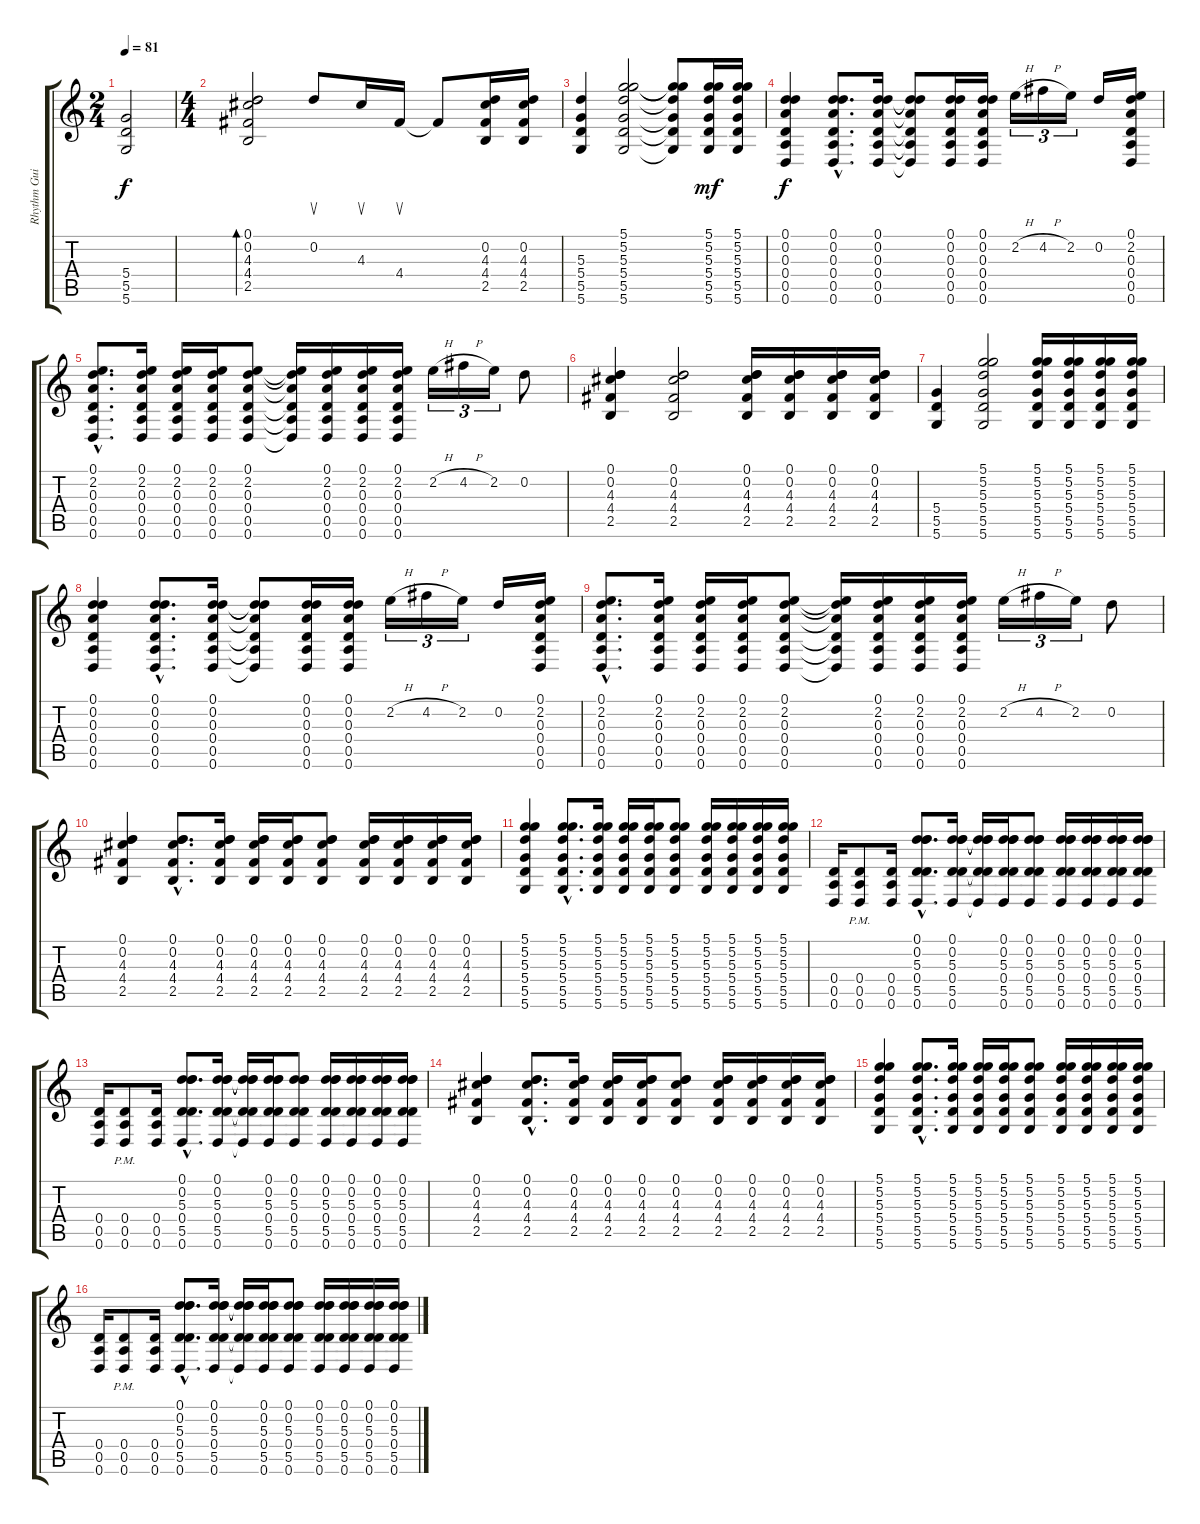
\track ("Rhythm Guitar" "Rhythm Gui") {instrument electricguitarclean}
\staff {score tabs}
\tuning (D4 D4 A3 D3 A2 D2) {hide}
\ts (2 4)
\tempo 81
\clef g2
\ks c
(5.4{t} 5.5{t} 5.6{t}).2{dy f} |
\ts (4 4)
(0.1 0.2 4.3 4.4 2.5).2{bd 120 volume 13 instrument electricguitarclean} 0.2.8{su} 4.3.16{su} 4.4.16{su} 4.4{t}.8 (0.2 4.3 4.4 2.5).16 (0.2 4.3 4.4 2.5).16 |
(5.3 5.4 5.5 5.6).4 (5.1 5.2 5.3 5.4 5.5 5.6).2 (5.1{t} 5.2{t} 5.3{t} 5.4{t} 5.5{t} 5.6{t}).8 (5.1 5.2 5.3 5.4 5.5 5.6).16{dy mf} (5.1 5.2 5.3 5.4 5.5 5.6).16 |
(0.1 0.2 0.3 0.4 0.5 0.6).4{dy f} (0.1{hac} 0.2{hac} 0.3{hac} 0.4{hac} 0.5{hac} 0.6{hac}).8{d} (0.1 0.2 0.3 0.4 0.5 0.6).16 (0.1{t} 0.2{t} 0.3{t} 0.4{t} 0.5{t} 0.6{t}).8 (0.1 0.2 0.3 0.4 0.5 0.6).16 (0.1 0.2 0.3 0.4 0.5 0.6).16 2.2{h}.16{tu (3 2)} 4.2{h}.16{tu (3 2)} 2.2.16{tu (3 2)} 0.2.16 (0.1 2.2 0.3 0.4 0.5 0.6).16 |
(0.1{hac} 2.2{hac} 0.3{hac} 0.4{hac} 0.5{hac} 0.6{hac}).8{d} (0.1 2.2 0.3 0.4 0.5 0.6).16 (0.1 2.2 0.3 0.4 0.5 0.6).16 (0.1 2.2 0.3 0.4 0.5 0.6).16 (0.1 2.2 0.3 0.4 0.5 0.6).8 (0.1{t} 2.2{t} 0.3{t} 0.4{t} 0.5{t} 0.6{t}).16 (0.1 2.2 0.3 0.4 0.5 0.6).16 (0.1 2.2 0.3 0.4 0.5 0.6).16 (0.1 2.2 0.3 0.4 0.5 0.6).16 2.2{h}.16{tu (3 2)} 4.2{h}.16{tu (3 2)} 2.2.16{tu (3 2)} 0.2.8 |
(0.1 0.2 4.3 4.4 2.5).4 (0.1 0.2 4.3 4.4 2.5).2 (0.1 0.2 4.3 4.4 2.5).16 (0.1 0.2 4.3 4.4 2.5).16 (0.1 0.2 4.3 4.4 2.5).16 (0.1 0.2 4.3 4.4 2.5).16 |
(5.4 5.5 5.6).4 (5.1 5.2 5.3 5.4 5.5 5.6).2 (5.1 5.2 5.3 5.4 5.5 5.6).16 (5.1 5.2 5.3 5.4 5.5 5.6).16 (5.1 5.2 5.3 5.4 5.5 5.6).16 (5.1 5.2 5.3 5.4 5.5 5.6).16 |
(0.1 0.2 0.3 0.4 0.5 0.6).4 (0.1{hac} 0.2{hac} 0.3{hac} 0.4{hac} 0.5{hac} 0.6{hac}).8{d} (0.1 0.2 0.3 0.4 0.5 0.6).16 (0.1{t} 0.2{t} 0.3{t} 0.4{t} 0.5{t} 0.6{t}).8 (0.1 0.2 0.3 0.4 0.5 0.6).16 (0.1 0.2 0.3 0.4 0.5 0.6).16 2.2{h}.16{tu (3 2)} 4.2{h}.16{tu (3 2)} 2.2.16{tu (3 2)} 0.2.16 (0.1 2.2 0.3 0.4 0.5 0.6).16 |
(0.1{hac} 2.2{hac} 0.3{hac} 0.4{hac} 0.5{hac} 0.6{hac}).8{d} (0.1 2.2 0.3 0.4 0.5 0.6).16 (0.1 2.2 0.3 0.4 0.5 0.6).16 (0.1 2.2 0.3 0.4 0.5 0.6).16 (0.1 2.2 0.3 0.4 0.5 0.6).8 (0.1{t} 2.2{t} 0.3{t} 0.4{t} 0.5{t} 0.6{t}).16 (0.1 2.2 0.3 0.4 0.5 0.6).16 (0.1 2.2 0.3 0.4 0.5 0.6).16 (0.1 2.2 0.3 0.4 0.5 0.6).16 2.2{h}.16{tu (3 2)} 4.2{h}.16{tu (3 2)} 2.2.16{tu (3 2)} 0.2.8 |
(0.1 0.2 4.3 4.4 2.5).4{instrument distortionguitar} (0.1{hac} 0.2{hac} 4.3{hac} 4.4{hac} 2.5{hac}).8{d} (0.1 0.2 4.3 4.4 2.5).16 (0.1 0.2 4.3 4.4 2.5).16 (0.1 0.2 4.3 4.4 2.5).16 (0.1 0.2 4.3 4.4 2.5).8 (0.1 0.2 4.3 4.4 2.5).16 (0.1 0.2 4.3 4.4 2.5).16 (0.1 0.2 4.3 4.4 2.5).16 (0.1 0.2 4.3 4.4 2.5).16 |
(5.1 5.2 5.3 5.4 5.5 5.6).4 (5.1{hac} 5.2{hac} 5.3{hac} 5.4{hac} 5.5{hac} 5.6{hac}).8{d} (5.1 5.2 5.3 5.4 5.5 5.6).16 (5.1 5.2 5.3 5.4 5.5 5.6).16 (5.1 5.2 5.3 5.4 5.5 5.6).16 (5.1 5.2 5.3 5.4 5.5 5.6).8 (5.1 5.2 5.3 5.4 5.5 5.6).16 (5.1 5.2 5.3 5.4 5.5 5.6).16 (5.1 5.2 5.3 5.4 5.5 5.6).16 (5.1 5.2 5.3 5.4 5.5 5.6).16 |
(0.4 0.5 0.6).16 (0.4{pm} 0.5{pm} 0.6{pm}).8 (0.4 0.5 0.6).16 (0.1{hac} 0.2{hac} 5.3{hac} 0.4{hac} 5.5{hac} 0.6{hac}).8{d} (0.1 0.2 5.3 0.4 5.5 0.6).16 (0.1{t} 0.2{t} 5.3{t} 0.4{t} 5.5{t} 0.6{t}).16 (0.1 0.2 5.3 0.4 5.5 0.6).16 (0.1 0.2 5.3 0.4 5.5 0.6).8 (0.1 0.2 5.3 0.4 5.5 0.6).16 (0.1 0.2 5.3 0.4 5.5 0.6).16 (0.1 0.2 5.3 0.4 5.5 0.6).16 (0.1 0.2 5.3 0.4 5.5 0.6).16 |
(0.4 0.5 0.6).16 (0.4{pm} 0.5{pm} 0.6{pm}).8 (0.4 0.5 0.6).16 (0.1{hac} 0.2{hac} 5.3{hac} 0.4{hac} 5.5{hac} 0.6{hac}).8{d} (0.1 0.2 5.3 0.4 5.5 0.6).16 (0.1{t} 0.2{t} 5.3{t} 0.4{t} 5.5{t} 0.6{t}).16 (0.1 0.2 5.3 0.4 5.5 0.6).16 (0.1 0.2 5.3 0.4 5.5 0.6).8 (0.1 0.2 5.3 0.4 5.5 0.6).16 (0.1 0.2 5.3 0.4 5.5 0.6).16 (0.1 0.2 5.3 0.4 5.5 0.6).16 (0.1 0.2 5.3 0.4 5.5 0.6).16 |
(0.1 0.2 4.3 4.4 2.5).4 (0.1{hac} 0.2{hac} 4.3{hac} 4.4{hac} 2.5{hac}).8{d} (0.1 0.2 4.3 4.4 2.5).16 (0.1 0.2 4.3 4.4 2.5).16 (0.1 0.2 4.3 4.4 2.5).16 (0.1 0.2 4.3 4.4 2.5).8 (0.1 0.2 4.3 4.4 2.5).16 (0.1 0.2 4.3 4.4 2.5).16 (0.1 0.2 4.3 4.4 2.5).16 (0.1 0.2 4.3 4.4 2.5).16 |
(5.1 5.2 5.3 5.4 5.5 5.6).4 (5.1{hac} 5.2{hac} 5.3{hac} 5.4{hac} 5.5{hac} 5.6{hac}).8{d} (5.1 5.2 5.3 5.4 5.5 5.6).16 (5.1 5.2 5.3 5.4 5.5 5.6).16 (5.1 5.2 5.3 5.4 5.5 5.6).16 (5.1 5.2 5.3 5.4 5.5 5.6).8 (5.1 5.2 5.3 5.4 5.5 5.6).16 (5.1 5.2 5.3 5.4 5.5 5.6).16 (5.1 5.2 5.3 5.4 5.5 5.6).16 (5.1 5.2 5.3 5.4 5.5 5.6).16 |
(0.4 0.5 0.6).16 (0.4{pm} 0.5{pm} 0.6{pm}).8 (0.4 0.5 0.6).16 (0.1{hac} 0.2{hac} 5.3{hac} 0.4{hac} 5.5{hac} 0.6{hac}).8{d} (0.1 0.2 5.3 0.4 5.5 0.6).16 (0.1{t} 0.2{t} 5.3{t} 0.4{t} 5.5{t} 0.6{t}).16 (0.1 0.2 5.3 0.4 5.5 0.6).16 (0.1 0.2 5.3 0.4 5.5 0.6).8 (0.1 0.2 5.3 0.4 5.5 0.6).16 (0.1 0.2 5.3 0.4 5.5 0.6).16 (0.1 0.2 5.3 0.4 5.5 0.6).16 (0.1 0.2 5.3 0.4 5.5 0.6).16
